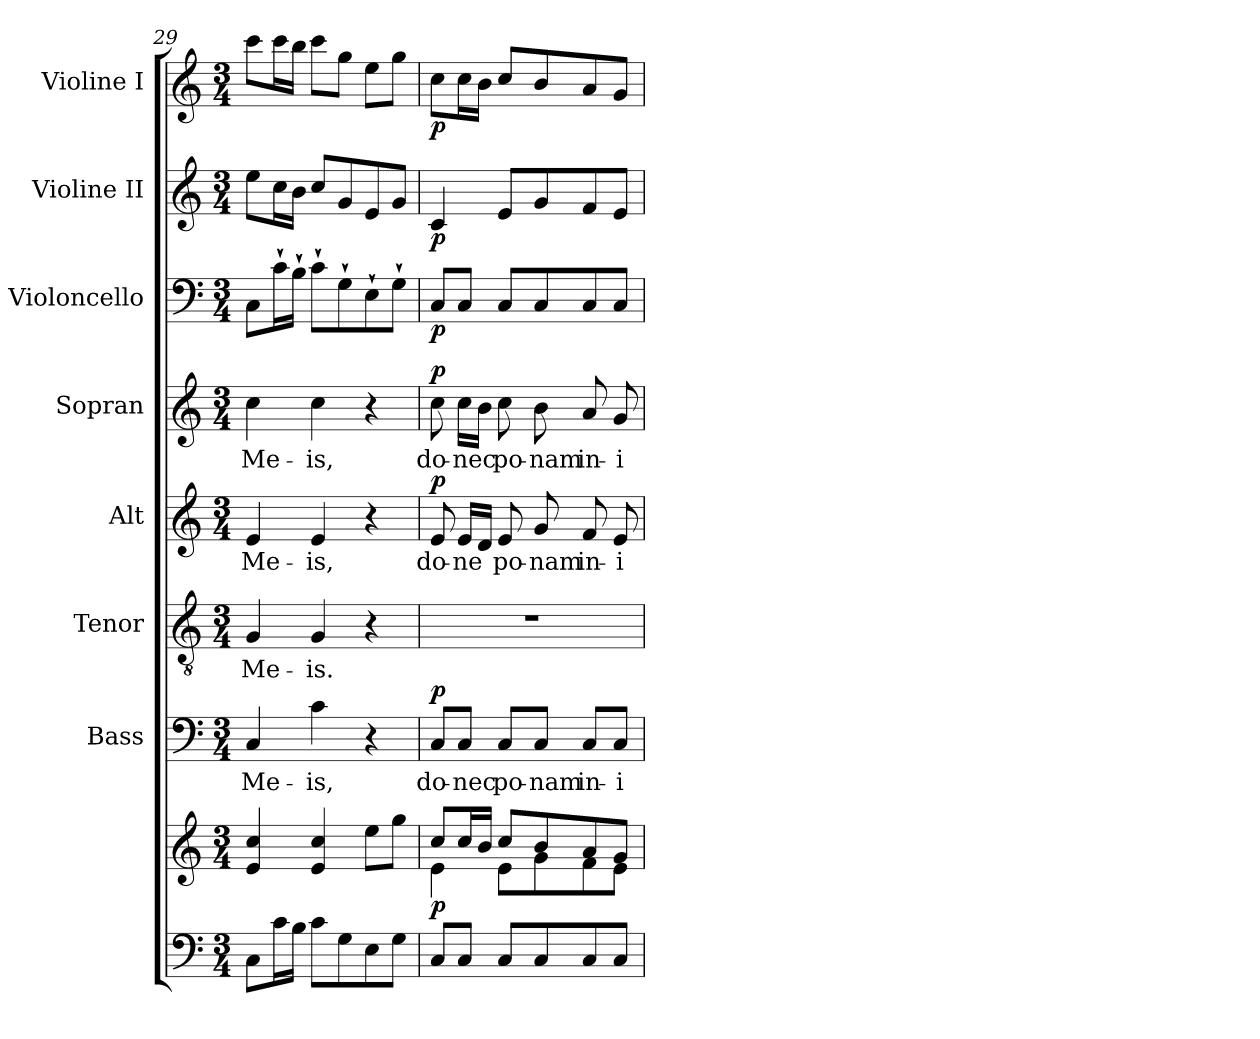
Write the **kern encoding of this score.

**kern	**kern	**dynam	**kern	**text	**dynam	**kern	**text	**kern	**text	**dynam	**kern	**text	**dynam	**kern	**dynam	**kern	**dynam	**kern	**dynam
*part8	*part8	*part8	*part7	*part7	*part7	*part6	*part6	*part5	*part5	*part5	*part4	*part4	*part4	*part3	*part3	*part2	*part2	*part1	*part1
*staff9	*staff8	*staff8/9	*staff7	*staff7	*staff7	*staff6	*staff6	*staff5	*staff5	*staff5	*staff4	*staff4	*staff4	*staff3	*staff3	*staff2	*staff2	*staff1	*staff1
*	*	*	*I"Bass	*	*	*I"Tenor	*	*I"Alt	*	*	*I"Sopran	*	*	*I"Violoncello	*	*I"Violine II	*	*I"Violine I	*
*	*	*	*I'B.	*	*	*I'T.	*	*I'A.	*	*	*I'S.	*	*	*I'Vc.	*	*I'Vl. II	*	*I'Vl. I	*
*clefF4	*clefG2	*	*clefF4	*	*	*clefGv2	*	*clefG2	*	*	*clefG2	*	*	*clefF4	*	*clefG2	*	*clefG2	*
*	*	*	*	*	*	*	*	*	*	*	*	*	*	*ITrd7c12	*	*	*	*	*
*k[]	*k[]	*	*k[]	*	*	*k[]	*	*k[]	*	*	*k[]	*	*	*k[]	*	*k[]	*	*k[]	*
*C:	*C:	*	*C:	*	*	*C:	*	*C:	*	*	*C:	*	*	*C:	*	*C:	*	*C:	*
*M3/4	*M3/4	*	*M3/4	*	*	*M3/4	*	*M3/4	*	*	*M3/4	*	*	*M3/4	*	*M3/4	*	*M3/4	*
=29	=29	=29	=29	=29	=29	=29	=29	=29	=29	=29	=29	=29	=29	=29	=29	=29	=29	=29	=29
!	!	!	!	!LO:LY:b	!	!	!LO:LY:b	!	!LO:LY:b	!	!	!LO:LY:b	!	!	!	!	!	!	!
8C\L	4e/ 4cc/	.	4C/	Me-	.	4G/	Me-	4e/	Me-	.	4cc\	Me-	.	8CC\L	.	8ee\L	.	8ccc\L	.
16c\L	.	.	.	.	.	.	.	.	.	.	.	.	.	16C`>\L	.	16cc\L	.	16ccc\L	.
16B\JJ	.	.	.	.	.	.	.	.	.	.	.	.	.	16BB`>\JJ	.	16b\JJ	.	16bb\JJ	.
!	!	!	!	!LO:LY:b	!	!	!LO:LY:b	!	!LO:LY:b	!	!	!LO:LY:b	!	!	!	!	!	!	!
8c\L	4e/ 4cc/	.	4c\	-is,	.	4G/	-is.	4e/	-is,	.	4cc\	-is,	.	8C`>\L	.	8cc/L	.	8ccc\L	.
8G\	.	.	.	.	.	.	.	.	.	.	.	.	.	8GG`>\	.	8g/	.	8gg\J	.
8E\	8ee\L	.	4r	.	.	4r	.	4r	.	.	4r	.	.	8EE`>\	.	8e/	.	8ee\L	.
8G\J	8gg\J	.	.	.	.	.	.	.	.	.	.	.	.	8GG`>\J	.	8g/J	.	8gg\J	.
=30	=30	=30	=30	=30	=30	=30	=30	=30	=30	=30	=30	=30	=30	=30	=30	=30	=30	=30	=30
*	*^	*	*	*	*	*	*	*	*	*	*	*	*	*	*	*	*	*	*
!	!	!	!LO:DY:b	!	!LO:LY:b	!LO:DY:a	!	!	!	!LO:LY:b	!LO:DY:a	!	!LO:LY:b	!LO:DY:a	!	!LO:DY:b	!	!LO:DY:b	!	!LO:DY:b
8C/L	8cc/L	4e\	p	8C/L	do-	p	2.r	.	8e/	do-	p	8cc\	do-	p	8CC/L	p	4c/	p	8cc\L	p
!	!	!	!	!	!LO:LY:b	!	!	!	!	!LO:LY:b	!	!	!LO:LY:b	!	!	!	!	!	!	!
8C/J	16cc/L	.	.	8C/J	-nec	.	.	.	16e/LL	-ne	.	16cc\LL	-nec	.	8CC/J	.	.	.	16cc\L	.
.	16b/JJ	.	.	.	.	.	.	.	16d/JJ	.	.	16b\JJ	.	.	.	.	.	.	16b\JJ	.
!	!	!	!	!	!LO:LY:b	!	!	!	!	!LO:LY:b	!	!	!LO:LY:b	!	!	!	!	!	!	!
8C/L	8cc/L	8e\L	.	8C/L	po-	.	.	.	8e/	po-	.	8cc\	po-	.	8CC/L	.	8e/L	.	8cc/L	.
!	!	!	!	!	!LO:LY:b	!	!	!	!	!LO:LY:b	!	!	!LO:LY:b	!	!	!	!	!	!	!
8C/	8b/	8g\	.	8C/J	-nam	.	.	.	8g/	-nam	.	8b\	-nam	.	8CC/	.	8g/	.	8b/	.
!	!	!	!	!	!LO:LY:b	!	!	!	!	!LO:LY:b	!	!	!LO:LY:b	!	!	!	!	!	!	!
8C/	8a/	8f\	.	8C/L	in-	.	.	.	8f/	in-	.	8a/	in-	.	8CC/	.	8f/	.	8a/	.
!	!	!	!	!	!LO:LY:b	!	!	!	!	!LO:LY:b	!	!	!LO:LY:b	!	!	!	!	!	!	!
8C/J	8g/J	8e\J	.	8C/J	-i-	.	.	.	8e/	-i-	.	8g/	-i-	.	8CC/J	.	8e/J	.	8g/J	.
*	*v	*v	*	*	*	*	*	*	*	*	*	*	*	*	*	*	*	*	*	*
=	=	=	=	=	=	=	=	=	=	=	=	=	=	=	=	=	=	=	=
*-	*-	*-	*-	*-	*-	*-	*-	*-	*-	*-	*-	*-	*-	*-	*-	*-	*-	*-	*-
